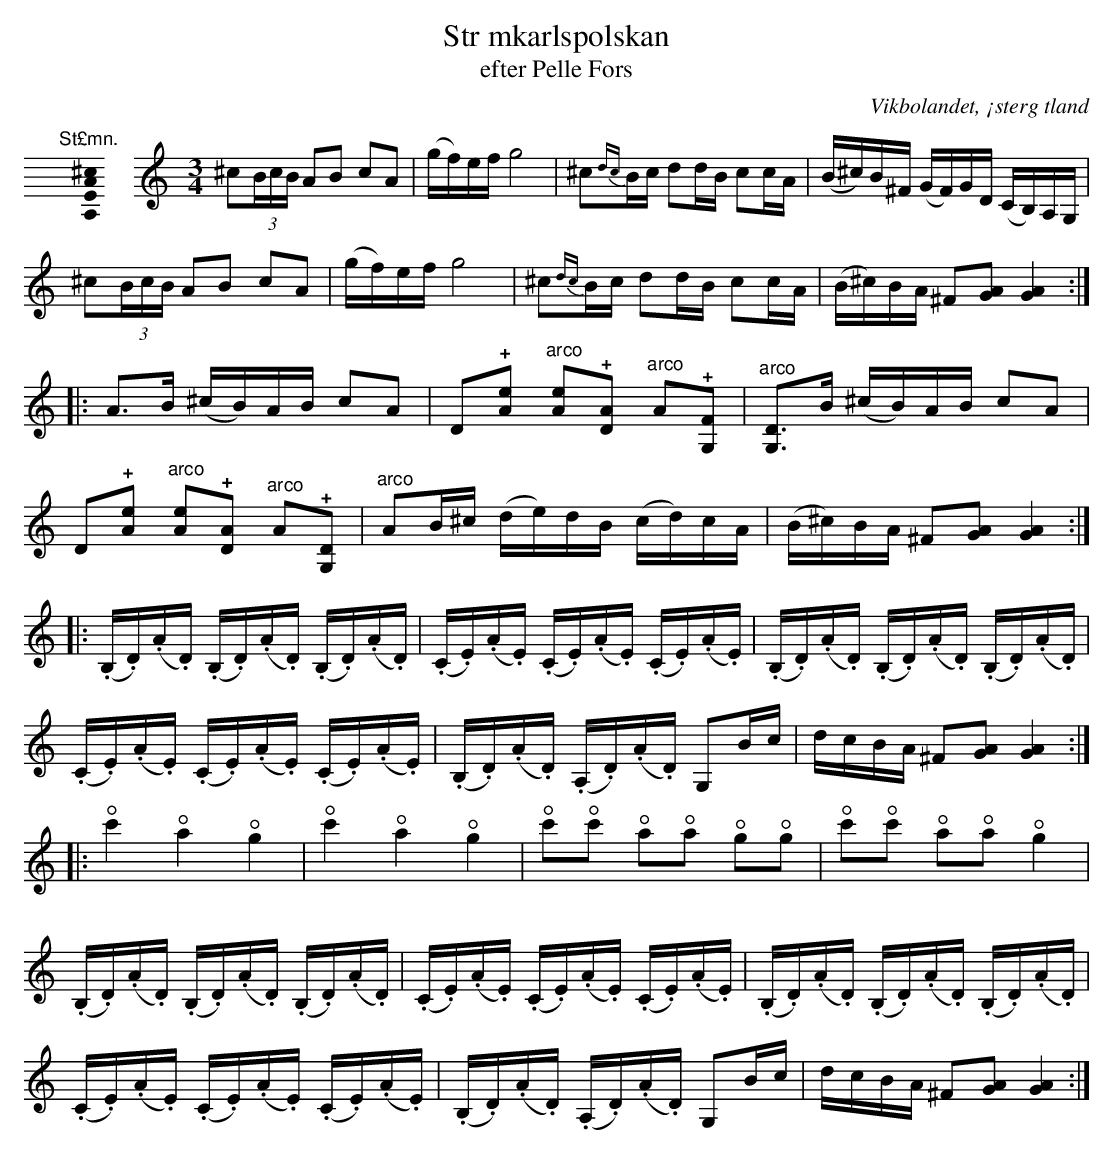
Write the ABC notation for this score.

X:1
T:Str mkarlspolskan
T:efter Pelle Fors
O:Vikbolandet, ¡sterg tland
L:1/16
U:o=+open+
M:none
K:C clef=none
"@-20,30 St£mn."[A,EA^c]0 \
[K:C clef=treble] \
[M:3/4]\
^c2(3BcB A2B2 c2A2|(gf)ef g8|^c2{dc}Bc d2dB c2cA|(B^c)B^F (GF)GD (CB,)A,G,|
^c2(3BcB A2B2 c2A2|(gf)ef g8|^c2{dc}Bc d2dB c2cA|(B^c)BA ^F2[GA]2 [GA]4  :|
|:A3B (^cB)AB c2A2|D2+plus+[Ae]2 "^arco"[Ae]2+plus+[DA]2 "^arco"A2+plus+[G,F]2|"^arco"[G,D]3B (^cB)AB c2A2|
D2+plus+[Ae]2 "^arco"[Ae]2+plus+[DA]2 "^arco"A2+plus+[G,D]2|"^arco"A2B^c (de)dB (cd)cA|(B^c)BA ^F2[GA]2 [GA]4:|
|:(.B,.D)(.A.D) (.B,.D)(.A.D) (.B,.D)(.A.D)|(.C.E)(.A.E) (.C.E)(.A.E) (.C.E)(.A.E)|(.B,.D)(.A.D) (.B,.D)(.A.D) (.B,.D)(.A.D)|
(.C.E)(.A.E) (.C.E)(.A.E) (.C.E)(.A.E)|(.B,.D)(.A.D) (.A,.D)(.A.D) G,2Bc|dcBA ^F2[GA]2 [GA]4:|
|:oc'4 oa4 og4|oc'4 oa4 og4|oc'2oc'2 oa2oa2 og2og2|oc'2oc'2 oa2oa2 og4|
(.B,.D)(.A.D) (.B,.D)(.A.D) (.B,.D)(.A.D)|(.C.E)(.A.E) (.C.E)(.A.E) (.C.E)(.A.E)|(.B,.D)(.A.D) (.B,.D)(.A.D) (.B,.D)(.A.D)|
(.C.E)(.A.E) (.C.E)(.A.E) (.C.E)(.A.E)|(.B,.D)(.A.D) (.A,.D)(.A.D) G,2Bc|dcBA ^F2[GA]2 [GA]4:|
